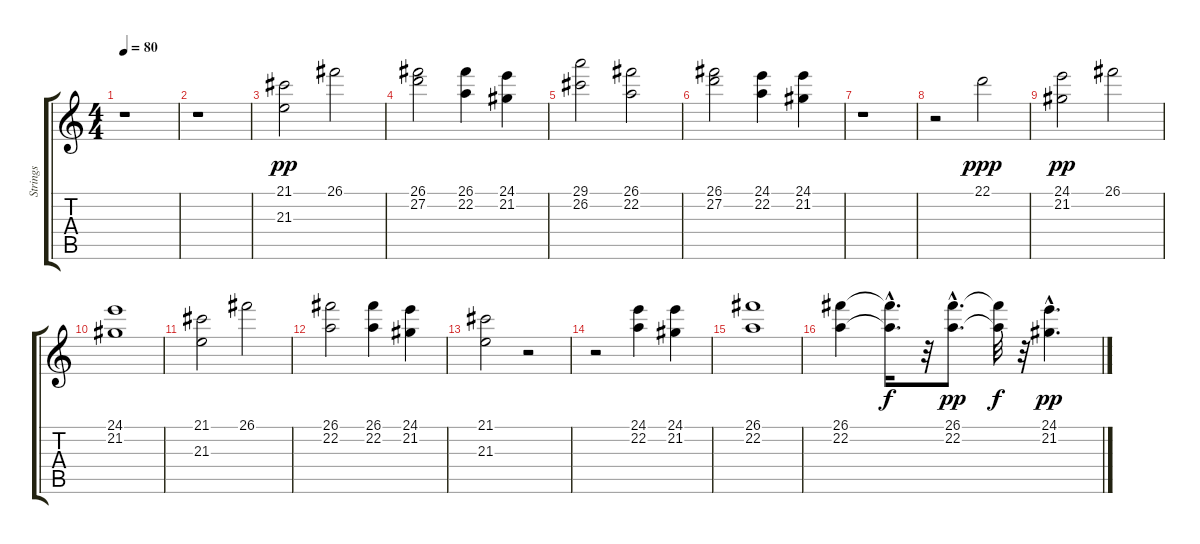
\track ("Strings" "Strings") {instrument stringensemble1}
\staff {score tabs}
\tuning (E4 B3 G3 D3 A2 E2) {hide}
\ts (4 4)
\tempo 80
\clef g2
\ks c
r.1{dy pp} |
r.1 |
(21.1 21.3).2 26.1.2 |
(26.1 27.2).2 (26.1 22.2).4 (24.1 21.2).4 |
(29.1 26.2).2 (26.1 22.2).2 |
(26.1 27.2).2 (24.1 22.2).4 (24.1 21.2).4 |
r.1 |
r.2 22.1.2{dy ppp} |
(24.1 21.2).2{dy pp} 26.1.2 |
(24.1 21.2).1 |
(21.1 21.3).2 26.1.2 |
(26.1 22.2).2 (26.1 22.2).4 (24.1 21.2).4 |
(21.1 21.3).2 r.2 |
r.2 (24.1 22.2).4 (24.1 21.2).4 |
(26.1 22.2).1 |
(26.1 22.2).4 (26.1{hac t} 22.2{hac t}).16{d dy f} r.32 (26.1{hac} 22.2{hac}).8{d dy pp} (26.1{t} 22.2{t}).32{dy f} r.32 (24.1{hac} 21.2{hac}).4{d dy pp}
